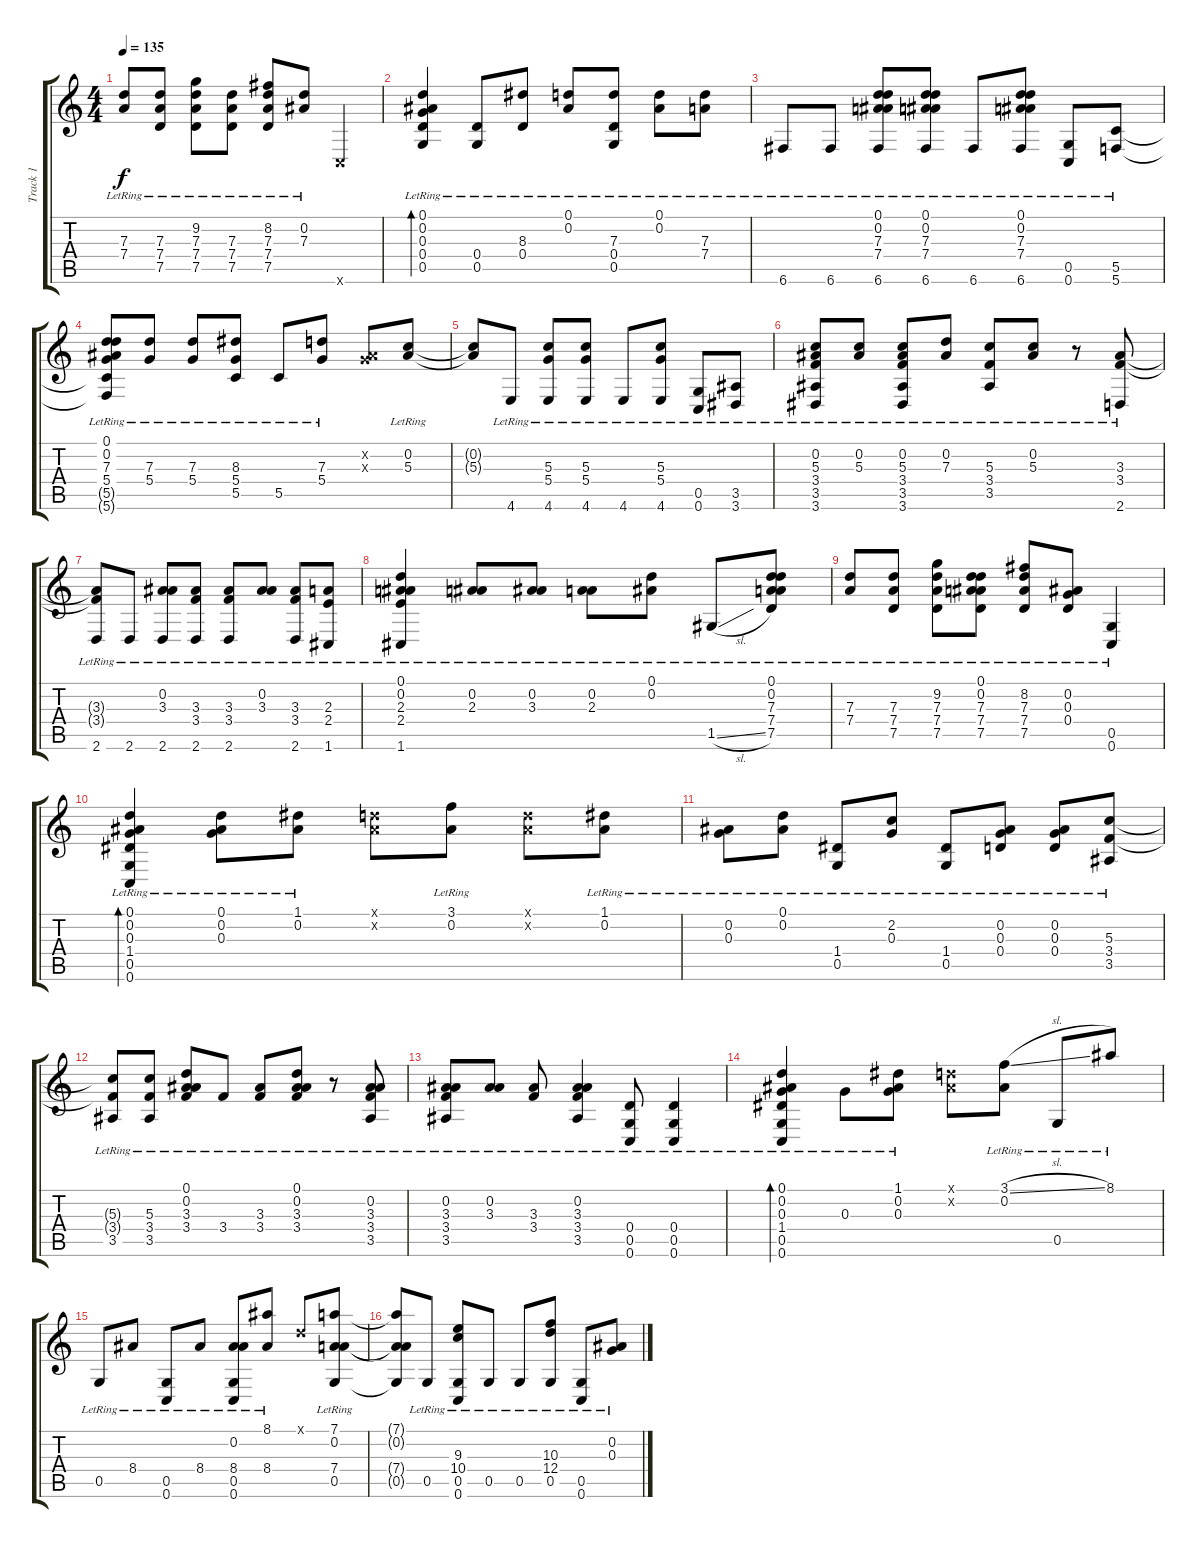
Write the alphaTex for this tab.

\track ("Track 1" "Track 1") {instrument acousticguitarsteel}
\staff {score tabs}
\tuning (D4 Bb3 G3 D3 G2 C2) {hide}
\ts (4 4)
\tempo 135
\clef g2
\ks c
(7.3{lr} 7.4{lr}).8{dy f} (7.3{lr} 7.4{lr} 7.5{lr}).8 (9.2{lr} 7.3{lr} 7.4{lr} 7.5{lr}).8 (7.3{lr} 7.4{lr} 7.5{lr}).8 (8.2{lr} 7.3{lr} 7.4{lr} 7.5{lr}).8 (0.2{lr} 7.3{lr}).8 0.6{x}.4 |
(0.1{lr} 0.2{lr} 0.3{lr} 0.4{lr} 0.5{lr}).4{bd 60} (0.4{lr} 0.5{lr}).8 (8.3{lr} 0.4{lr}).8 (0.1{lr} 0.2{lr}).8 (7.3{lr} 0.4{lr} 0.5{lr}).8 (0.1{lr} 0.2{lr}).8 (7.3{lr} 7.4{lr}).8 |
6.6{lr}.8 6.6{lr}.8 (0.1{lr} 0.2{lr} 7.3{lr} 7.4{lr} 6.6{lr}).8 (0.1{lr} 0.2{lr} 7.3{lr} 7.4{lr} 6.6{lr}).8 6.6{lr}.8 (0.1{lr} 0.2{lr} 7.3{lr} 7.4{lr} 6.6{lr}).8 (0.5{lr} 0.6{lr}).8 (5.5{lr} 5.6{lr}).8 |
(0.1{lr} 0.2{lr} 7.3{lr} 5.4{lr} 5.5{t} 5.6{t}).8 (7.3{lr} 5.4{lr}).8 (7.3{lr} 5.4{lr}).8 (8.3{lr} 5.4{lr} 5.5{lr}).8 5.5{lr}.8 (7.3{lr} 5.4{lr}).8 (0.2{x} 0.3{x}).8 (0.2{lr} 5.3{lr}).8 |
(0.2{t} 5.3{t}).8 4.6{lr}.8 (5.3{lr} 5.4{lr} 4.6{lr}).8 (5.3{lr} 5.4{lr} 4.6{lr}).8 4.6{lr}.8 (5.3{lr} 5.4{lr} 4.6{lr}).8 (0.5{lr} 0.6{lr}).8 (3.5{lr} 3.6{lr}).8 |
(0.2{lr} 5.3{lr} 3.4{lr} 3.5{lr} 3.6{lr}).8 (0.2{lr} 5.3{lr}).8 (0.2{lr} 5.3{lr} 3.4{lr} 3.5{lr} 3.6{lr}).8 (0.2{lr} 7.3{lr}).8 (5.3{lr} 3.4{lr} 3.5{lr}).8 (0.2{lr} 5.3{lr}).8 r.8 (3.3{lr} 3.4{lr} 2.6{lr}).8 |
(3.3{t} 3.4{t} 2.6{lr}).8 2.6{lr}.8 (0.2{lr} 3.3{lr} 2.6{lr}).8 (3.3{lr} 3.4{lr} 2.6{lr}).8 (3.3{lr} 3.4{lr} 2.6{lr}).8 (0.2{lr} 3.3{lr}).8 (3.3{lr} 3.4{lr} 2.6{lr}).8 (2.3{lr} 2.4{lr} 1.6{lr}).8 |
(0.1{lr} 0.2{lr} 2.3{lr} 2.4{lr} 1.6{lr}).4 (0.2{lr} 2.3{lr}).8 (0.2{lr} 3.3{lr}).8 (0.2{lr} 2.3{lr}).8 (0.1{lr} 0.2{lr}).8 1.5{sl lr}.8 (0.1{lr} 0.2{lr} 7.3{lr} 7.4{lr} 7.5{lr}).8 |
(7.3{lr} 7.4{lr}).8 (7.3{lr} 7.4{lr} 7.5{lr}).8 (9.2{lr} 7.3{lr} 7.4{lr} 7.5{lr}).8 (0.1{lr} 0.2{lr} 7.3{lr} 7.4{lr} 7.5{lr}).8 (8.2{lr} 7.3{lr} 7.4{lr} 7.5{lr}).8 (0.2{lr} 0.3{lr} 0.4{lr}).8 (0.5{lr} 0.6{lr}).4 |
(0.1{lr} 0.2{lr} 0.3{lr} 1.4{lr} 0.5{lr} 0.6{lr}).4{bd 60} (0.1{lr} 0.2{lr} 0.3{lr}).8 (1.1{lr} 0.2{lr}).8 (0.1{x} 0.2{x}).8 (3.1{lr} 0.2{lr}).8 (0.1{x} 0.2{x}).8 (1.1{lr} 0.2{lr}).8 |
(0.2{lr} 0.3{lr}).8 (0.1{lr} 0.2{lr}).8 (1.4{lr} 0.5{lr}).8 (2.2{lr} 0.3{lr}).8 (1.4{lr} 0.5{lr}).8 (0.2{lr} 0.3{lr} 0.4{lr}).8 (0.2{lr} 0.3{lr} 0.4{lr}).8 (5.3{lr} 3.4{lr} 3.5{lr}).8 |
(5.3{t} 3.4{t} 3.5{lr}).8 (5.3{lr} 3.4{lr} 3.5{lr}).8 (0.1{lr} 0.2{lr} 3.3{lr} 3.4{lr}).8 3.4{lr}.8 (3.3{lr} 3.4{lr}).8 (0.1{lr} 0.2{lr} 3.3{lr} 3.4{lr}).8 r.8 (0.2{lr} 3.3{lr} 3.4{lr} 3.5{lr}).8 |
(0.2{lr} 3.3{lr} 3.4{lr} 3.5{lr}).8 (0.2{lr} 3.3{lr}).8 (3.3{lr} 3.4{lr}).8 (0.2{lr} 3.3{lr} 3.4{lr} 3.5{lr}).4 (0.4{lr} 0.5{lr} 0.6{lr}).8 (0.4{lr} 0.5{lr} 0.6{lr}).4 |
(0.1{lr} 0.2{lr} 0.3{lr} 1.4{lr} 0.5{lr} 0.6{lr}).4{bd 60} 0.3{lr}.8 (1.1{lr} 0.2{lr} 0.3{lr}).8 (0.1{x} 0.2{x}).8 (3.1{sl lr} 0.2{lr}).8 0.5{lr}.8 8.1{lr}.8 |
0.5{lr}.8 8.4{lr}.8 (0.5{lr} 0.6{lr}).8 8.4{lr}.8 (0.2{lr} 8.4{lr} 0.5{lr} 0.6{lr}).8 (8.1{lr} 8.4{lr}).8 0.1{x}.8 (7.1{lr} 0.2{lr} 7.4{lr} 0.5{lr}).8 |
(7.1{t} 0.2{t} 7.4{t} 0.5{t}).8 0.5{lr}.8 (9.3{lr} 10.4{lr} 0.5{lr} 0.6{lr}).8 0.5{lr}.8 0.5{lr}.8 (10.3{lr} 12.4{lr} 0.5{lr}).8 (0.5{lr} 0.6{lr}).8 (0.2{lr} 0.3{lr}).8
